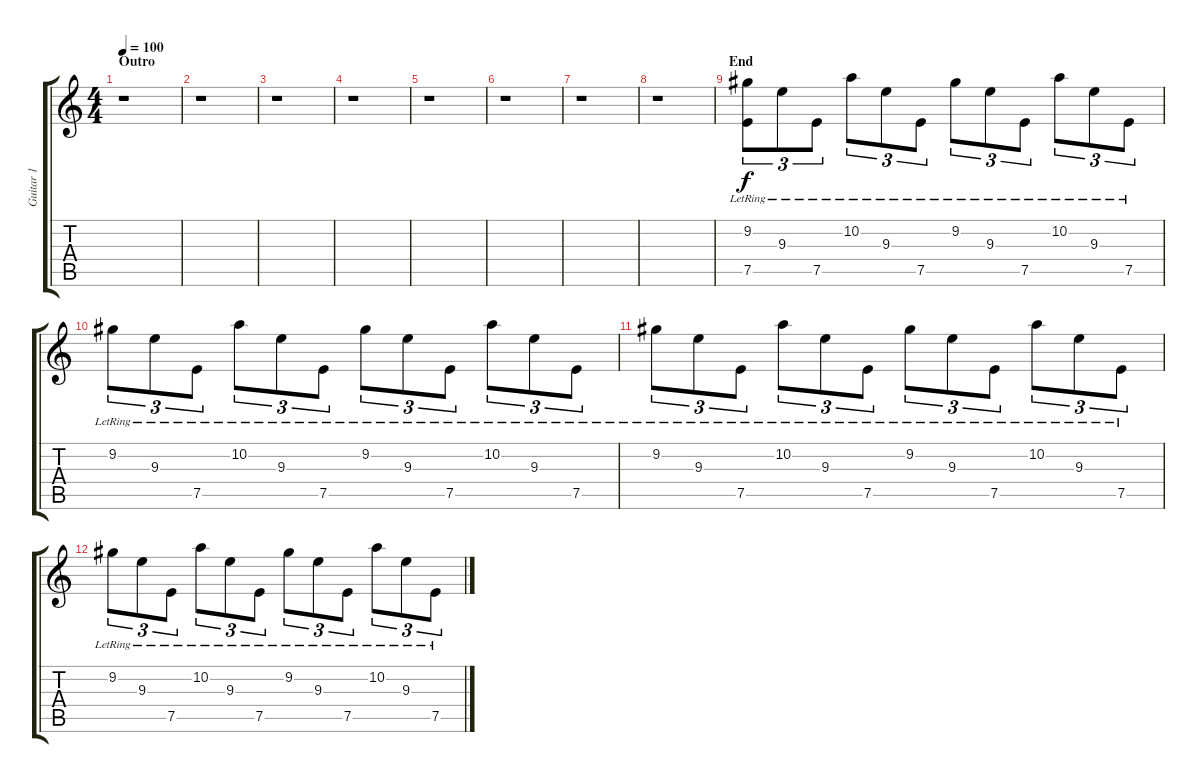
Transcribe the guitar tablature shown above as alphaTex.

\track ("Guitar 1" "Guitar 1") {instrument electricbassfinger}
\staff {score tabs}
\tuning (E4 B3 G3 D3 A2 E2) {hide}
\ts (4 4)
\section ("" "Outro")
\tempo 100
\clef g2
\ks c
r.1{dy f} |
r.1 |
r.1 |
r.1 |
r.1 |
r.1 |
r.1 |
r.1 |
\section ("" "End")
(9.2{lr} 7.5{lr}).8{tu (3 2) volume 0} 9.3{lr}.8{tu (3 2)} 7.5{lr}.8{tu (3 2)} 10.2{lr}.8{tu (3 2)} 9.3{lr}.8{tu (3 2)} 7.5{lr}.8{tu (3 2)} 9.2{lr}.8{tu (3 2)} 9.3{lr}.8{tu (3 2)} 7.5{lr}.8{tu (3 2)} 10.2{lr}.8{tu (3 2)} 9.3{lr}.8{tu (3 2)} 7.5{lr}.8{tu (3 2)} |
9.2{lr}.8{tu (3 2)} 9.3{lr}.8{tu (3 2)} 7.5{lr}.8{tu (3 2)} 10.2{lr}.8{tu (3 2)} 9.3{lr}.8{tu (3 2)} 7.5{lr}.8{tu (3 2)} 9.2{lr}.8{tu (3 2)} 9.3{lr}.8{tu (3 2)} 7.5{lr}.8{tu (3 2)} 10.2{lr}.8{tu (3 2)} 9.3{lr}.8{tu (3 2)} 7.5{lr}.8{tu (3 2)} |
9.2{lr}.8{tu (3 2)} 9.3{lr}.8{tu (3 2)} 7.5{lr}.8{tu (3 2)} 10.2{lr}.8{tu (3 2)} 9.3{lr}.8{tu (3 2)} 7.5{lr}.8{tu (3 2)} 9.2{lr}.8{tu (3 2)} 9.3{lr}.8{tu (3 2)} 7.5{lr}.8{tu (3 2)} 10.2{lr}.8{tu (3 2)} 9.3{lr}.8{tu (3 2)} 7.5{lr}.8{tu (3 2)} |
9.2{lr}.8{tu (3 2)} 9.3{lr}.8{tu (3 2)} 7.5{lr}.8{tu (3 2)} 10.2{lr}.8{tu (3 2)} 9.3{lr}.8{tu (3 2)} 7.5{lr}.8{tu (3 2)} 9.2{lr}.8{tu (3 2)} 9.3{lr}.8{tu (3 2)} 7.5{lr}.8{tu (3 2)} 10.2{lr}.8{tu (3 2)} 9.3{lr}.8{tu (3 2)} 7.5{lr}.8{tu (3 2)}
